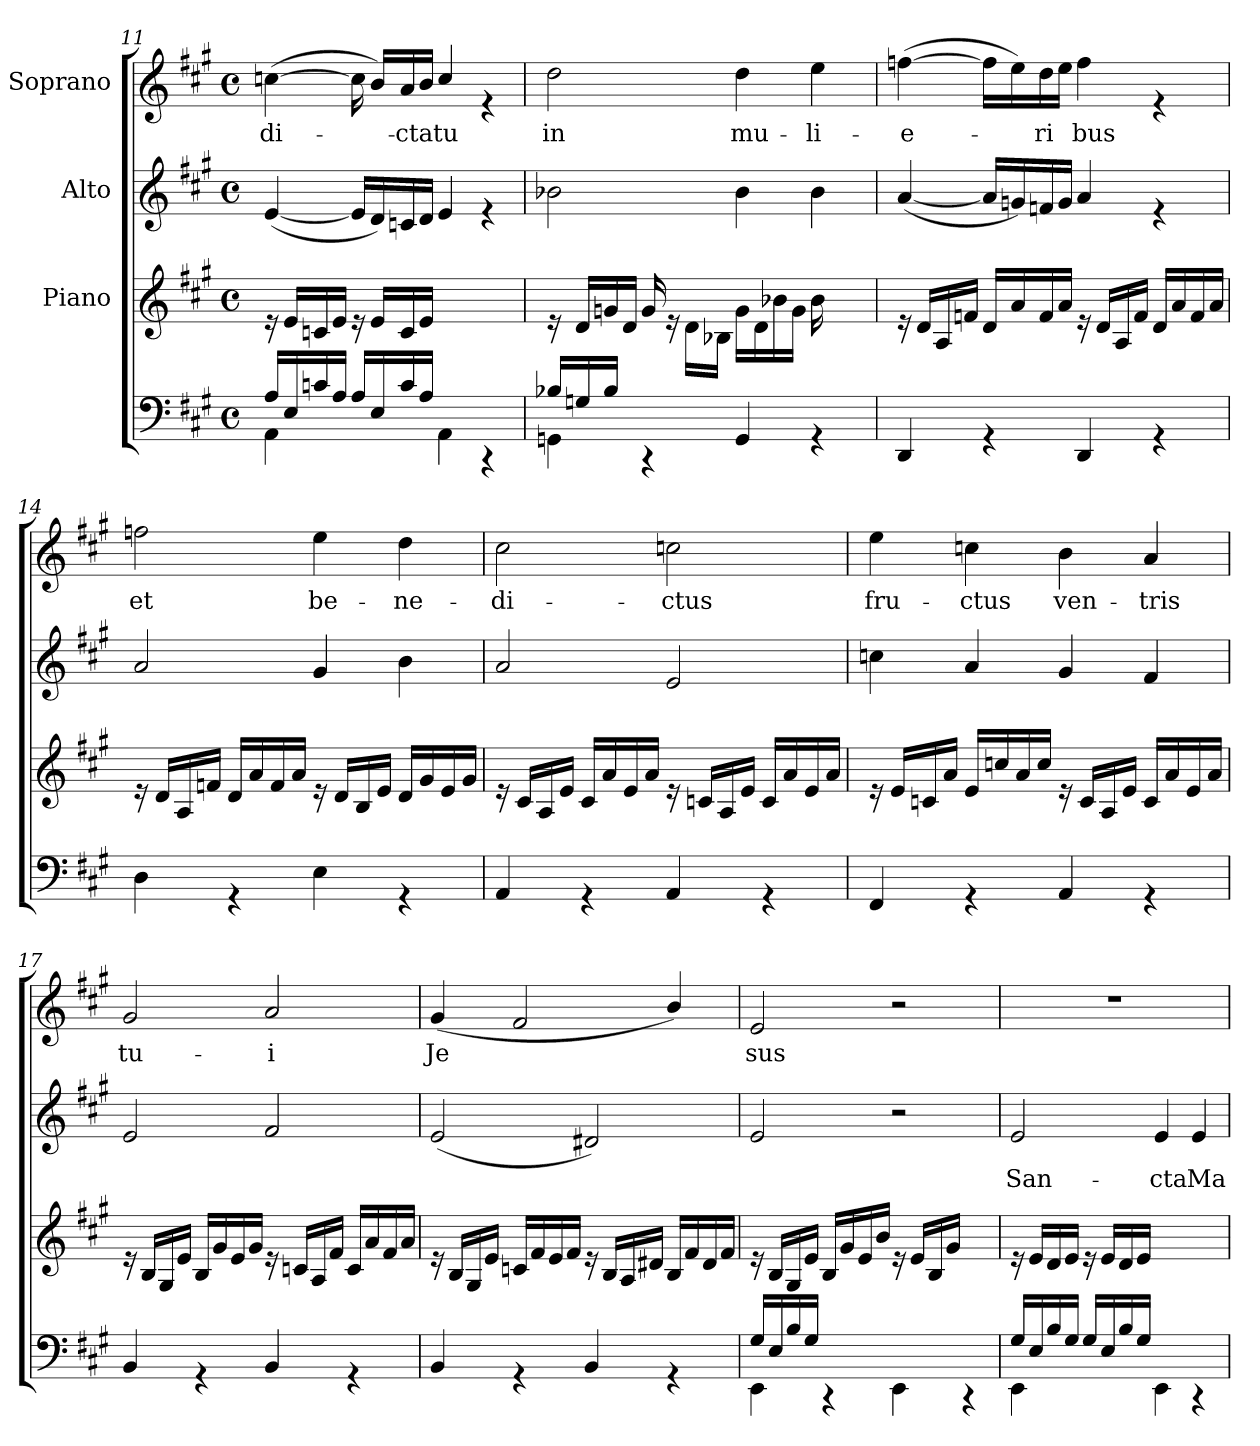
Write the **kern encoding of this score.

**kern	**kern	**kern	**text	**kern	**text
*part4	*part3	*part2	*part2	*part1	*part1
*staff4	*staff3	*staff2	*staff2	*staff1	*staff1
*	*I"Piano	*I"Alto	*	*I"Soprano	*
*clefF4	*clefG2	*clefG2	*	*clefG2	*
*k[f#c#g#]	*k[f#c#g#]	*k[f#c#g#]	*	*k[f#c#g#]	*
*A:	*A:	*A:	*	*A:	*
*M4/4	*M4/4	*M4/4	*	*M4/4	*
*met(c)	*met(c)	*met(c)	*	*met(c)	*
=11	=11	=11	=11	=11	=11
*^	*	*	*	*	*
!	!	!	!	!	!	!LO:LY:b
*	*	*	*	*	*^	*
4AA\	16A/LL	16rd	(<[<4e/	.	(>[>4ccn\	4ryy	-di-
.	16E/	16e/LL	.	.	.	.	.
.	16cn/	16cn/	.	.	.	.	.
.	16A/JJ	16e/JJ	.	.	.	.	.
4ryy	16A/LL	16rd	16e/LL]	.	16cc\]	16ryy	.
.	16E/	16e/LL	16d/)	.	8.ryy	16b/LL)	.
!	!	!	!	!	!	!	!LO:LY:b
.	16c/	16c/	16cn/	.	.	16a/	cta
.	16A/JJ	16e/JJ	16d/JJ	.	.	16b/JJ	.
!	!	!	!	!	!	!	!LO:LY:b
4AA\	2ryy	2ryy	4e/	.	4cc/	4ryy	-tu
4rCC	.	.	4re	.	4ryy	4re	.
=12	=12	=12	=12	=12	=12	=12	=12
!	!	!	!	!	!	!	!LO:LY:b
*	*	*	*	*	*v	*v	*
4GGn\	16B-X/LL	16rd	2b-X\	.	2dd\	in
.	16Gn/	16d/LL	.	.	.	.
.	16B-/JJ	16gn/	.	.	.	.
.	2ryy	16d/JJ	.	.	.	.
4rCC	.	16g/	.	.	.	.
.	.	16rd	.	.	.	.
.	.	16d\LL	.	.	.	.
.	.	16B-X\JJ	.	.	.	.
!	!	!	!	!	!	!LO:LY:b
4GG/	.	16g\LL	4b-\	.	4dd\	mu-
.	.	16d\	.	.	.	.
.	.	16b-X\	.	.	.	.
.	4ryy	16g\JJ	.	.	.	.
!	!	!	!	!	!	!LO:LY:b
4rGG	.	16b-\	4b-\	.	4ee\	-li-
.	.	8.ryy	.	.	.	.
.	16ryy	.	.	.	.	.
!!LO:LB:g=z
=13	=13	=13	=13	=13	=13	=13
!	!	!	!	!	!	!LO:LY:b
*v	*v	*	*	*	*	*
4DD/	16rd	(<[<4a/	.	(>[>4ffn\	-e-
.	16d/LL	.	.	.	.
.	16A/	.	.	.	.
.	16fn/JJ	.	.	.	.
4rGG	16d/LL	16a/LL]	.	16ff\LL]	.
.	16a/	16gn/)	.	16ee\)	.
!	!	!	!	!	!LO:LY:b
.	16f/	16fn/	.	16dd\	-ri
.	16a/JJ	16g/JJ	.	16ee\JJ	.
!	!	!	!	!	!LO:LY:b
4DD/	16rd	4a/	.	4ff\	bus
.	16d/LL	.	.	.	.
.	16A/	.	.	.	.
.	16f/JJ	.	.	.	.
4rGG	16d/LL	4re	.	4re	.
.	16a/	.	.	.	.
.	16f/	.	.	.	.
.	16a/JJ	.	.	.	.
=14	=14	=14	=14	=14	=14
!	!	!	!	!	!LO:LY:b
4D\	16rd	2a/	.	2ffn\	et
.	16d/LL	.	.	.	.
.	16A/	.	.	.	.
.	16fn/JJ	.	.	.	.
4rGG	16d/LL	.	.	.	.
.	16a/	.	.	.	.
.	16f/	.	.	.	.
.	16a/JJ	.	.	.	.
!	!	!	!	!	!LO:LY:b
4E\	16rd	4g#/	.	4ee\	be-
.	16d/LL	.	.	.	.
.	16B/	.	.	.	.
.	16e/JJ	.	.	.	.
!	!	!	!	!	!LO:LY:b
4rGG	16d/LL	4b\	.	4dd\	-ne-
.	16g#/	.	.	.	.
.	16e/	.	.	.	.
.	16g#/JJ	.	.	.	.
=15	=15	=15	=15	=15	=15
!	!	!	!	!	!LO:LY:b
4AA/	16rd	2a/	.	2cc#\	-di-
.	16c#/LL	.	.	.	.
.	16A/	.	.	.	.
.	16e/JJ	.	.	.	.
4rGG	16c#/LL	.	.	.	.
.	16a/	.	.	.	.
.	16e/	.	.	.	.
.	16a/JJ	.	.	.	.
!	!	!	!	!	!LO:LY:b
4AA/	16rd	2e/	.	2ccn\	-ctus
.	16cn/LL	.	.	.	.
.	16A/	.	.	.	.
.	16e/JJ	.	.	.	.
4rGG	16c/LL	.	.	.	.
.	16a/	.	.	.	.
.	16e/	.	.	.	.
.	16a/JJ	.	.	.	.
!!LO:LB:g=z
=16	=16	=16	=16	=16	=16
!	!	!	!	!	!LO:LY:b
4FF#/	16rd	4ccn\	.	4ee\	fru-
.	16e/LL	.	.	.	.
.	16cn/	.	.	.	.
.	16a/JJ	.	.	.	.
!	!	!	!	!	!LO:LY:b
4rGG	16e/LL	4a/	.	4ccn\	-ctus
.	16ccn/	.	.	.	.
.	16a/	.	.	.	.
.	16cc/JJ	.	.	.	.
!	!	!	!	!	!LO:LY:b
4AA/	16rd	4g#/	.	4b\	ven-
.	16c/LL	.	.	.	.
.	16A/	.	.	.	.
.	16e/JJ	.	.	.	.
!	!	!	!	!	!LO:LY:b
4rGG	16c/LL	4f#/	.	4a/	-tris
.	16a/	.	.	.	.
.	16e/	.	.	.	.
.	16a/JJ	.	.	.	.
=17	=17	=17	=17	=17	=17
!	!	!	!	!	!LO:LY:b
4BB/	16rd	2e/	.	2g#/	tu-
.	16B/LL	.	.	.	.
.	16G#/	.	.	.	.
.	16e/JJ	.	.	.	.
4rGG	16B/LL	.	.	.	.
.	16g#/	.	.	.	.
.	16e/	.	.	.	.
.	16g#/JJ	.	.	.	.
!	!	!	!	!	!LO:LY:b
4BB/	16rd	2f#/	.	2a/	-i
.	16cn/LL	.	.	.	.
.	16A/	.	.	.	.
.	16f#/JJ	.	.	.	.
4rGG	16c/LL	.	.	.	.
.	16a/	.	.	.	.
.	16f#/	.	.	.	.
.	16a/JJ	.	.	.	.
=18	=18	=18	=18	=18	=18
!	!	!	!	!	!LO:LY:b
4BB/	16rd	(<2e/	.	(<4g#/	Je
.	16B/LL	.	.	.	.
.	16G#/	.	.	.	.
.	16e/JJ	.	.	.	.
4rGG	16cn/LL	.	.	2f#/	.
.	16f#/	.	.	.	.
.	16e/	.	.	.	.
.	16f#/JJ	.	.	.	.
4BB/	16rd	2d#X/)	.	.	.
.	16B/LL	.	.	.	.
.	16A/	.	.	.	.
.	16d#X/JJ	.	.	.	.
4rGG	16B/LL	.	.	4b/)	.
.	16f#/	.	.	.	.
.	16d#/	.	.	.	.
.	16f#/JJ	.	.	.	.
!!LO:PB:g=z
=19	=19	=19	=19	=19	=19
*^	*	*	*	*	*
!	!	!	!	!	!	!LO:LY:b
4EE\	16G#/LL	16rd	2e/	.	2e/	sus
.	16E/	16B/LL	.	.	.	.
.	16B/	16G#/	.	.	.	.
.	16G#/JJ	16e/JJ	.	.	.	.
4rCC	2.ryy	16B/LL	.	.	.	.
.	.	16g#/	.	.	.	.
.	.	16e/	.	.	.	.
.	.	16b/JJ	.	.	.	.
4EE\	.	16rd	2r	.	2r	.
.	.	16e/LL	.	.	.	.
.	.	16B/	.	.	.	.
.	.	16g#/JJ	.	.	.	.
4rCC	.	4ryy	.	.	.	.
=20	=20	=20	=20	=20	=20	=20
!	!	!	!	!LO:LY:b	!	!
4EE\	16G#/LL	16rd	2e/	San-	1r	.
.	16E/	16e/LL	.	.	.	.
.	16B/	16d/	.	.	.	.
.	16G#/JJ	16e/JJ	.	.	.	.
4ryy	16G#/LL	16rd	.	.	.	.
.	16E/	16e/LL	.	.	.	.
.	16B/	16d/	.	.	.	.
.	16G#/JJ	16e/JJ	.	.	.	.
!	!	!	!	!LO:LY:b	!	!
4EE\	2ryy	2ryy	4e/	-cta	.	.
!	!	!	!	!LO:LY:b	!	!
4rCC	.	.	4e/	Ma-	.	.
*v	*v	*	*	*	*	*
=	=	=	=	=	=
*-	*-	*-	*-	*-	*-
